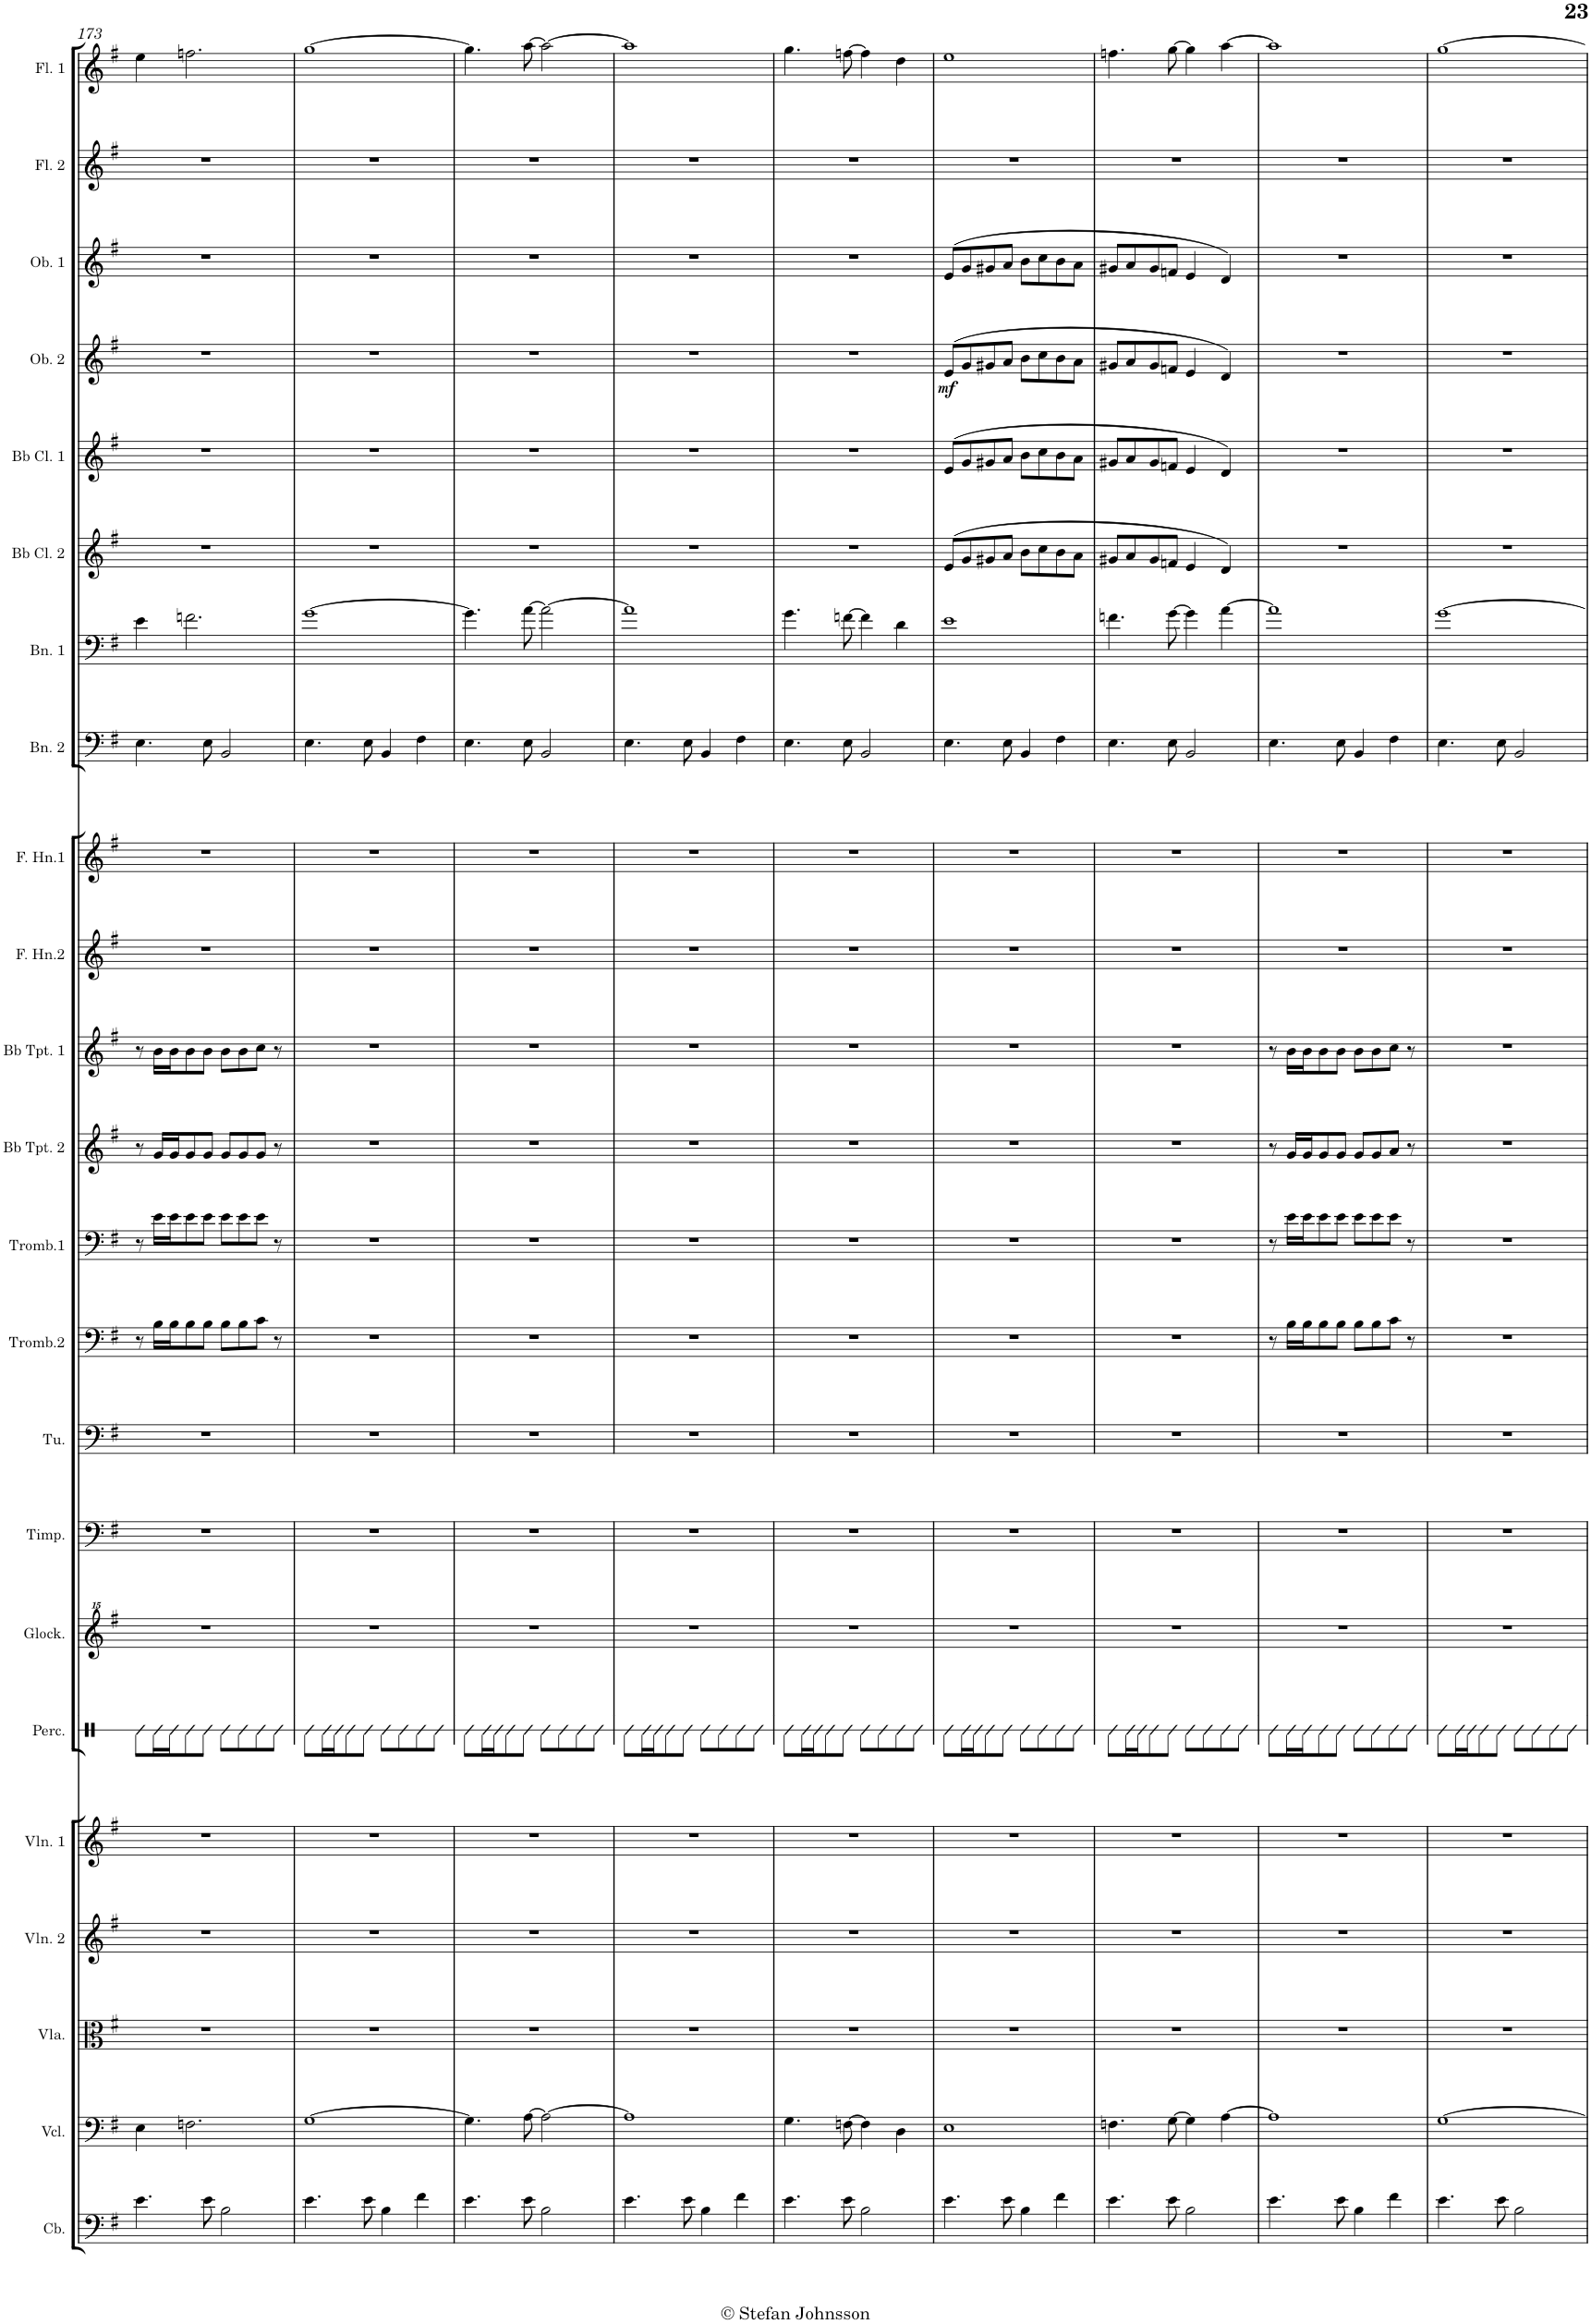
**kern	**kern	**kern	**kern	**kern	**kern	**kern	**kern	**kern	**kern	**kern	**kern	**kern	**kern	**kern	**kern	**kern	**kern	**kern	**kern	**dynam	**kern	**kern	**kern
*part23	*part22	*part21	*part20	*part19	*part18	*part17	*part16	*part15	*part14	*part13	*part12	*part11	*part10	*part9	*part8	*part7	*part6	*part5	*part4	*part4	*part3	*part2	*part1
*staff23	*staff22	*staff21	*staff20	*staff19	*staff18	*staff17	*staff16	*staff15	*staff14	*staff13	*staff12	*staff11	*staff10	*staff9	*staff8	*staff7	*staff6	*staff5	*staff4	*staff4	*staff3	*staff2	*staff1
*I"Contrabass	*I"Cello	*I"Viola	*I"Violin 2	*I"Violin 1	*I"Percussion	*I"Mallet	*I"Timpani	*I"Tuba	*I"Trombone2	*I"Trombone1	*I"Bb Trumpet 2	*I"Bb Trumpet 1	*I"French Horn2	*I"French Horn1	*I"Bassoon 2	*I"Bassoon 1	*I"Bb Clarinet 2	*I"Bb Clarinet 1	*I"Oboe 2	*	*I"Oboe 1	*I"Flute 2	*I"Flute 1
*I'Cb.	*	*I'Vla.	*I'Vln. 2	*I'Vln. 1	*I'Perc.	*I'Mall.	*I'Timp.	*I'Tu.	*I'Tromb.2	*I'Tromb.1	*I'Bb Tpt. 2	*I'Bb Tpt. 1	*I'F. Hn.2	*I'F. Hn.1	*I'Bn. 2	*I'Bn. 1	*I'Bb Cl. 2	*I'Bb Cl. 1	*I'Ob. 2	*	*I'Ob. 1	*I'Fl. 2	*I'Fl. 1
!!LO:PB:g=z
*clefF4	*clefF4	*clefC3	*clefG2	*clefG2	*clefX	*clefG^^2	*clefF4	*clefF4	*clefF4	*clefF4	*clefG2	*clefG2	*clefG2	*clefG2	*clefF4	*clefF4	*clefG2	*clefG2	*clefG2	*	*clefG2	*clefG2	*clefG2
*Trd7c12	*	*	*	*	*	*	*	*	*	*	*Trd1c2	*Trd1c2	*Trd4c7	*Trd4c7	*	*	*Trd1c2	*Trd1c2	*	*	*	*	*
*k[f#]	*k[f#]	*k[f#]	*k[f#]	*k[f#]	*k[f#]	*k[f#]	*k[f#]	*k[f#]	*k[f#]	*k[f#]	*k[f#]	*k[f#]	*k[f#]	*k[f#]	*k[f#]	*k[f#]	*k[f#]	*k[f#]	*k[f#]	*	*k[f#]	*k[f#]	*k[f#]
*e:	*e:	*e:	*e:	*e:	*e:	*e:	*e:	*e:	*e:	*e:	*e:	*e:	*e:	*e:	*e:	*e:	*e:	*e:	*e:	*	*e:	*e:	*e:
*M2/2	*M2/2	*M2/2	*M2/2	*M2/2	*M2/2	*M2/2	*M2/2	*M2/2	*M2/2	*M2/2	*M2/2	*M2/2	*M2/2	*M2/2	*M2/2	*M2/2	*M2/2	*M2/2	*M2/2	*	*M2/2	*M2/2	*M2/2
*met(c|)	*met(c|)	*met(c|)	*met(c|)	*met(c|)	*met(c|)	*met(c|)	*met(c|)	*met(c|)	*met(c|)	*met(c|)	*met(c|)	*met(c|)	*met(c|)	*met(c|)	*met(c|)	*met(c|)	*met(c|)	*met(c|)	*met(c|)	*	*met(c|)	*met(c|)	*met(c|)
=173	=173	=173	=173	=173	=173	=173	=173	=173	=173	=173	=173	=173	=173	=173	=173	=173	=173	=173	=173	=173	=173	=173	=173
4.e\	4E\	1r	1r	1r	8dd\L	1r	1r	1r	8r	8r	8r	8r	1r	1r	4.E\	4e\	1r	1r	1r	.	1r	1r	4ee\
.	.	.	.	.	16dd\L	.	.	.	16B\LL	16e\LL	16g/LL	16b\LL	.	.	.	.	.	.	.	.	.	.	.
.	.	.	.	.	16dd\J	.	.	.	16B\J	16e\J	16g/J	16b\J	.	.	.	.	.	.	.	.	.	.	.
.	2.Fn\	.	.	.	8dd\	.	.	.	8B\	8e\	8g/	8b\	.	.	.	2.fn\	.	.	.	.	.	.	2.ffn\
8e\	.	.	.	.	8dd\J	.	.	.	8B\J	8e\J	8g/J	8b\J	.	.	8E\	.	.	.	.	.	.	.	.
2B\	.	.	.	.	8dd\L	.	.	.	8B\L	8e\L	8g/L	8b\L	.	.	2BB/	.	.	.	.	.	.	.	.
.	.	.	.	.	8dd\	.	.	.	8B\	8e\	8g/	8b\	.	.	.	.	.	.	.	.	.	.	.
.	.	.	.	.	8dd\	.	.	.	8c\J	8e\J	8g/J	8cc\J	.	.	.	.	.	.	.	.	.	.	.
.	.	.	.	.	8dd\J	.	.	.	8r	8r	8r	8r	.	.	.	.	.	.	.	.	.	.	.
=174	=174	=174	=174	=174	=174	=174	=174	=174	=174	=174	=174	=174	=174	=174	=174	=174	=174	=174	=174	=174	=174	=174	=174
4.e\	[1G	1r	1r	1r	8dd\L	1r	1r	1r	1r	1r	1r	1r	1r	1r	4.E\	[1g	1r	1r	1r	.	1r	1r	[1gg
.	.	.	.	.	16dd\L	.	.	.	.	.	.	.	.	.	.	.	.	.	.	.	.	.	.
.	.	.	.	.	16dd\J	.	.	.	.	.	.	.	.	.	.	.	.	.	.	.	.	.	.
.	.	.	.	.	8dd\	.	.	.	.	.	.	.	.	.	.	.	.	.	.	.	.	.	.
8e\	.	.	.	.	8dd\J	.	.	.	.	.	.	.	.	.	8E\	.	.	.	.	.	.	.	.
4B\	.	.	.	.	8dd\L	.	.	.	.	.	.	.	.	.	4BB/	.	.	.	.	.	.	.	.
.	.	.	.	.	8dd\	.	.	.	.	.	.	.	.	.	.	.	.	.	.	.	.	.	.
4f#\	.	.	.	.	8dd\	.	.	.	.	.	.	.	.	.	4F#\	.	.	.	.	.	.	.	.
.	.	.	.	.	8dd\J	.	.	.	.	.	.	.	.	.	.	.	.	.	.	.	.	.	.
=175	=175	=175	=175	=175	=175	=175	=175	=175	=175	=175	=175	=175	=175	=175	=175	=175	=175	=175	=175	=175	=175	=175	=175
4.e\	4.G\]	1r	1r	1r	8dd\L	1r	1r	1r	1r	1r	1r	1r	1r	1r	4.E\	4.g\]	1r	1r	1r	.	1r	1r	4.gg\]
.	.	.	.	.	16dd\L	.	.	.	.	.	.	.	.	.	.	.	.	.	.	.	.	.	.
.	.	.	.	.	16dd\J	.	.	.	.	.	.	.	.	.	.	.	.	.	.	.	.	.	.
.	.	.	.	.	8dd\	.	.	.	.	.	.	.	.	.	.	.	.	.	.	.	.	.	.
8e\	[8A\	.	.	.	8dd\J	.	.	.	.	.	.	.	.	.	8E\	[8a\	.	.	.	.	.	.	[8aa\
2B\	2A\_	.	.	.	8dd\L	.	.	.	.	.	.	.	.	.	2BB/	2a\_	.	.	.	.	.	.	2aa\_
.	.	.	.	.	8dd\	.	.	.	.	.	.	.	.	.	.	.	.	.	.	.	.	.	.
.	.	.	.	.	8dd\	.	.	.	.	.	.	.	.	.	.	.	.	.	.	.	.	.	.
.	.	.	.	.	8dd\J	.	.	.	.	.	.	.	.	.	.	.	.	.	.	.	.	.	.
=176	=176	=176	=176	=176	=176	=176	=176	=176	=176	=176	=176	=176	=176	=176	=176	=176	=176	=176	=176	=176	=176	=176	=176
4.e\	1A]	1r	1r	1r	8dd\L	1r	1r	1r	1r	1r	1r	1r	1r	1r	4.E\	1a]	1r	1r	1r	.	1r	1r	1aa]
.	.	.	.	.	16dd\L	.	.	.	.	.	.	.	.	.	.	.	.	.	.	.	.	.	.
.	.	.	.	.	16dd\J	.	.	.	.	.	.	.	.	.	.	.	.	.	.	.	.	.	.
.	.	.	.	.	8dd\	.	.	.	.	.	.	.	.	.	.	.	.	.	.	.	.	.	.
8e\	.	.	.	.	8dd\J	.	.	.	.	.	.	.	.	.	8E\	.	.	.	.	.	.	.	.
4B\	.	.	.	.	8dd\L	.	.	.	.	.	.	.	.	.	4BB/	.	.	.	.	.	.	.	.
.	.	.	.	.	8dd\	.	.	.	.	.	.	.	.	.	.	.	.	.	.	.	.	.	.
4f#\	.	.	.	.	8dd\	.	.	.	.	.	.	.	.	.	4F#\	.	.	.	.	.	.	.	.
.	.	.	.	.	8dd\J	.	.	.	.	.	.	.	.	.	.	.	.	.	.	.	.	.	.
=177	=177	=177	=177	=177	=177	=177	=177	=177	=177	=177	=177	=177	=177	=177	=177	=177	=177	=177	=177	=177	=177	=177	=177
4.e\	4.G\	1r	1r	1r	8dd\L	1r	1r	1r	1r	1r	1r	1r	1r	1r	4.E\	4.g\	1r	1r	1r	.	1r	1r	4.gg\
.	.	.	.	.	16dd\L	.	.	.	.	.	.	.	.	.	.	.	.	.	.	.	.	.	.
.	.	.	.	.	16dd\J	.	.	.	.	.	.	.	.	.	.	.	.	.	.	.	.	.	.
.	.	.	.	.	8dd\	.	.	.	.	.	.	.	.	.	.	.	.	.	.	.	.	.	.
8e\	[8Fn\	.	.	.	8dd\J	.	.	.	.	.	.	.	.	.	8E\	[8fn\	.	.	.	.	.	.	[8ffn\
2B\	4F\]	.	.	.	8dd\L	.	.	.	.	.	.	.	.	.	2BB/	4f\]	.	.	.	.	.	.	4ff\]
.	.	.	.	.	8dd\	.	.	.	.	.	.	.	.	.	.	.	.	.	.	.	.	.	.
.	4D\	.	.	.	8dd\	.	.	.	.	.	.	.	.	.	.	4d\	.	.	.	.	.	.	4dd\
.	.	.	.	.	8dd\J	.	.	.	.	.	.	.	.	.	.	.	.	.	.	.	.	.	.
=178	=178	=178	=178	=178	=178	=178	=178	=178	=178	=178	=178	=178	=178	=178	=178	=178	=178	=178	=178	=178	=178	=178	=178
!	!	!	!	!	!	!	!	!	!	!	!	!	!	!	!	!	!	!	!	!LO:DY:b	!	!	!
4.e\	1E	1r	1r	1r	8dd\L	1r	1r	1r	1r	1r	1r	1r	1r	1r	4.E\	1e	(8e/L	(8e/L	(8e/L	mf	(8e/L	1r	1ee
.	.	.	.	.	16dd\L	.	.	.	.	.	.	.	.	.	.	.	8g/	8g/	8g/	.	8g/	.	.
.	.	.	.	.	16dd\J	.	.	.	.	.	.	.	.	.	.	.	.	.	.	.	.	.	.
.	.	.	.	.	8dd\	.	.	.	.	.	.	.	.	.	.	.	8g#X/	8g#X/	8g#X/	.	8g#X/	.	.
8e\	.	.	.	.	8dd\J	.	.	.	.	.	.	.	.	.	8E\	.	8a/J	8a/J	8a/J	.	8a/J	.	.
4B\	.	.	.	.	8dd\L	.	.	.	.	.	.	.	.	.	4BB/	.	8b\L	8b\L	8b\L	.	8b\L	.	.
.	.	.	.	.	8dd\	.	.	.	.	.	.	.	.	.	.	.	8cc\	8cc\	8cc\	.	8cc\	.	.
4f#\	.	.	.	.	8dd\	.	.	.	.	.	.	.	.	.	4F#\	.	8b\	8b\	8b\	.	8b\	.	.
.	.	.	.	.	8dd\J	.	.	.	.	.	.	.	.	.	.	.	8a\J	8a\J	8a\J	.	8a\J	.	.
=179	=179	=179	=179	=179	=179	=179	=179	=179	=179	=179	=179	=179	=179	=179	=179	=179	=179	=179	=179	=179	=179	=179	=179
4.e\	4.Fn\	1r	1r	1r	8dd\L	1r	1r	1r	1r	1r	1r	1r	1r	1r	4.E\	4.fn\	8g#X/L	8g#X/L	8g#X/L	.	8g#X/L	1r	4.ffn\
.	.	.	.	.	16dd\L	.	.	.	.	.	.	.	.	.	.	.	8a/	8a/	8a/	.	8a/	.	.
.	.	.	.	.	16dd\J	.	.	.	.	.	.	.	.	.	.	.	.	.	.	.	.	.	.
.	.	.	.	.	8dd\	.	.	.	.	.	.	.	.	.	.	.	8g#/	8g#/	8g#/	.	8g#/	.	.
8e\	[8G\	.	.	.	8dd\J	.	.	.	.	.	.	.	.	.	8E\	[8g\	8fn/J	8fn/J	8fn/J	.	8fn/J	.	[8gg\
2B\	4G\]	.	.	.	8dd\L	.	.	.	.	.	.	.	.	.	2BB/	4g\]	4e/	4e/	4e/	.	4e/	.	4gg\]
.	.	.	.	.	8dd\	.	.	.	.	.	.	.	.	.	.	.	.	.	.	.	.	.	.
.	[4A\	.	.	.	8dd\	.	.	.	.	.	.	.	.	.	.	[4a\	4d/)	4d/)	4d/)	.	4d/)	.	[4aa\
.	.	.	.	.	8dd\J	.	.	.	.	.	.	.	.	.	.	.	.	.	.	.	.	.	.
=180	=180	=180	=180	=180	=180	=180	=180	=180	=180	=180	=180	=180	=180	=180	=180	=180	=180	=180	=180	=180	=180	=180	=180
4.e\	1A]	1r	1r	1r	8dd\L	1r	1r	1r	8r	8r	8r	8r	1r	1r	4.E\	1a]	1r	1r	1r	.	1r	1r	1aa]
.	.	.	.	.	16dd\L	.	.	.	16B\LL	16e\LL	16g/LL	16b\LL	.	.	.	.	.	.	.	.	.	.	.
.	.	.	.	.	16dd\J	.	.	.	16B\J	16e\J	16g/J	16b\J	.	.	.	.	.	.	.	.	.	.	.
.	.	.	.	.	8dd\	.	.	.	8B\	8e\	8g/	8b\	.	.	.	.	.	.	.	.	.	.	.
8e\	.	.	.	.	8dd\J	.	.	.	8B\J	8e\J	8g/J	8b\J	.	.	8E\	.	.	.	.	.	.	.	.
4B\	.	.	.	.	8dd\L	.	.	.	8B\L	8e\L	8g/L	8b\L	.	.	4BB/	.	.	.	.	.	.	.	.
.	.	.	.	.	8dd\	.	.	.	8B\	8e\	8g/	8b\	.	.	.	.	.	.	.	.	.	.	.
4f#\	.	.	.	.	8dd\	.	.	.	8c\J	8e\J	8a/J	8cc\J	.	.	4F#\	.	.	.	.	.	.	.	.
.	.	.	.	.	8dd\J	.	.	.	8r	8r	8r	8r	.	.	.	.	.	.	.	.	.	.	.
=181	=181	=181	=181	=181	=181	=181	=181	=181	=181	=181	=181	=181	=181	=181	=181	=181	=181	=181	=181	=181	=181	=181	=181
4.e\	[1G	1r	1r	1r	8dd\L	1r	1r	1r	1r	1r	1r	1r	1r	1r	4.E\	[1g	1r	1r	1r	.	1r	1r	[1gg
.	.	.	.	.	16dd\L	.	.	.	.	.	.	.	.	.	.	.	.	.	.	.	.	.	.
.	.	.	.	.	16dd\J	.	.	.	.	.	.	.	.	.	.	.	.	.	.	.	.	.	.
.	.	.	.	.	8dd\	.	.	.	.	.	.	.	.	.	.	.	.	.	.	.	.	.	.
8e\	.	.	.	.	8dd\J	.	.	.	.	.	.	.	.	.	8E\	.	.	.	.	.	.	.	.
2B\	.	.	.	.	8dd\L	.	.	.	.	.	.	.	.	.	2BB/	.	.	.	.	.	.	.	.
.	.	.	.	.	8dd\	.	.	.	.	.	.	.	.	.	.	.	.	.	.	.	.	.	.
.	.	.	.	.	8dd\	.	.	.	.	.	.	.	.	.	.	.	.	.	.	.	.	.	.
.	.	.	.	.	8dd\J	.	.	.	.	.	.	.	.	.	.	.	.	.	.	.	.	.	.
=	=	=	=	=	=	=	=	=	=	=	=	=	=	=	=	=	=	=	=	=	=	=	=
*-	*-	*-	*-	*-	*-	*-	*-	*-	*-	*-	*-	*-	*-	*-	*-	*-	*-	*-	*-	*-	*-	*-	*-
